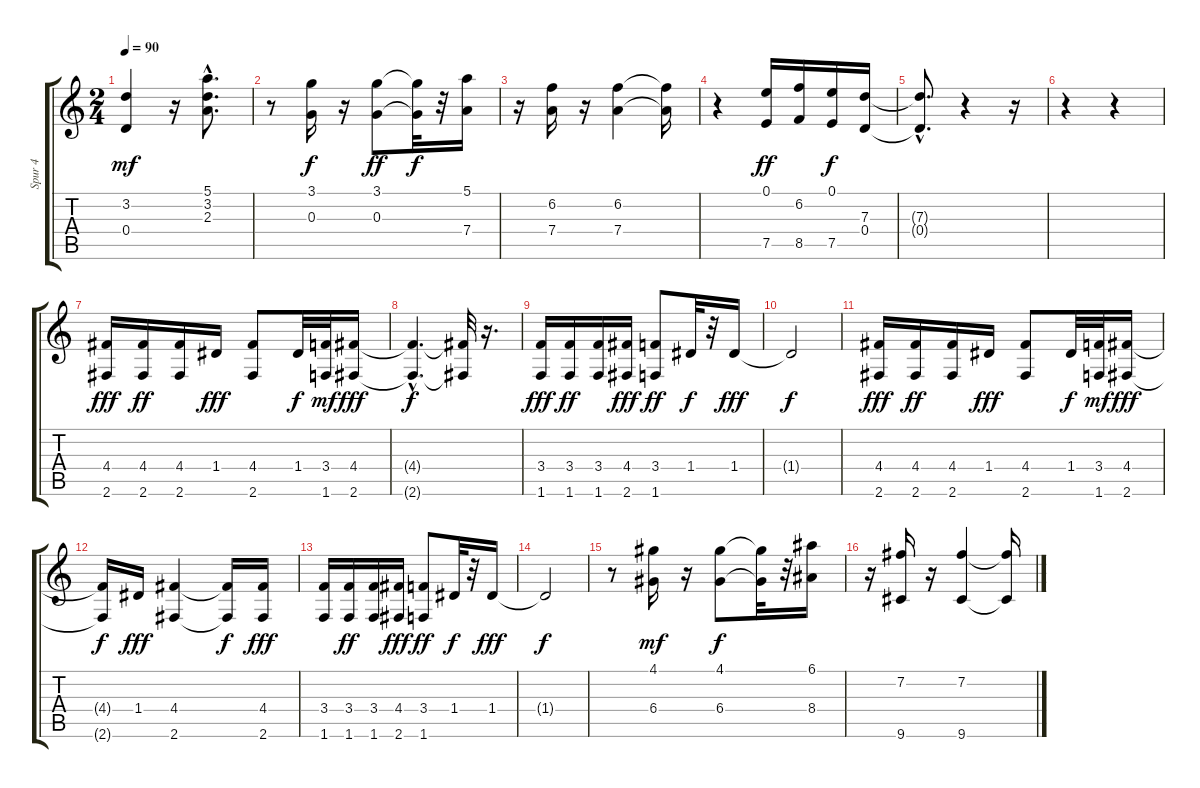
\track ("Spur 4" "Spur 4") {instrument acousticguitarsteel}
\staff {score tabs}
\tuning (E4 B3 G3 D3 A2 E2) {hide}
\ts (2 4)
\tempo 90
\clef g2
\ks c
(3.2 0.4).4{dy mf} r.16 (5.1{hac} 3.2{hac} 2.3{hac}).8{d} |
r.8 (3.1 0.3).16{dy f} r.16 (3.1 0.3).8{dy ff} (3.1{t} 0.3{t}).32{dy f} r.32 (5.1 7.4).16 |
r.16 (6.2 7.4).16 r.16 (6.2 7.4).4 (6.2{t} 7.4{t}).16 |
r.4 (0.1 7.5).16{dy ff} (6.2 8.5).16 (0.1 7.5).16{dy f} (7.3 0.4).16 |
(7.3{hac t} 0.4{hac t}).8{d} r.4 r.16 |
r.4 r.4 |
(4.4 2.6).16{dy fff} (4.4 2.6).16{dy ff} (4.4 2.6).16 1.4.16{dy fff} (4.4 2.6).8 1.4.32{dy f} (3.4 1.6).32{dy mf} (4.4 2.6).16{dy fff} |
(4.4{hac t} 2.6{hac t}).4{d dy f} (4.4{t} 2.6{t}).32 r.16{d} |
(3.4 1.6).16{dy fff} (3.4 1.6).16{dy ff} (3.4 1.6).16 (4.4 2.6).16{dy fff} (3.4 1.6).8{dy ff} 1.4.32{dy f} r.32 1.4.16{dy fff} |
1.4{t}.2{dy f} |
(4.4 2.6).16{dy fff} (4.4 2.6).16{dy ff} (4.4 2.6).16 1.4.16{dy fff} (4.4 2.6).8 1.4.32{dy f} (3.4 1.6).32{dy mf} (4.4 2.6).16{dy fff} |
(4.4{t} 2.6{t}).16{dy f} 1.4.16{dy fff} (4.4 2.6).4 (4.4{t} 2.6{t}).16{dy f} (4.4 2.6).16{dy fff} |
(3.4 1.6).16 (3.4 1.6).16{dy ff} (3.4 1.6).16 (4.4 2.6).16{dy fff} (3.4 1.6).8{dy ff} 1.4.32{dy f} r.32 1.4.16{dy fff} |
1.4{t}.2{dy f} |
r.8 (4.1 6.4).16{dy mf} r.16 (4.1 6.4).8{dy f} (4.1{t} 6.4{t}).32 r.32 (6.1 8.4).16 |
r.16 (7.2 9.6).16 r.16 (7.2 9.6).4 (7.2{t} 9.6{t}).16
